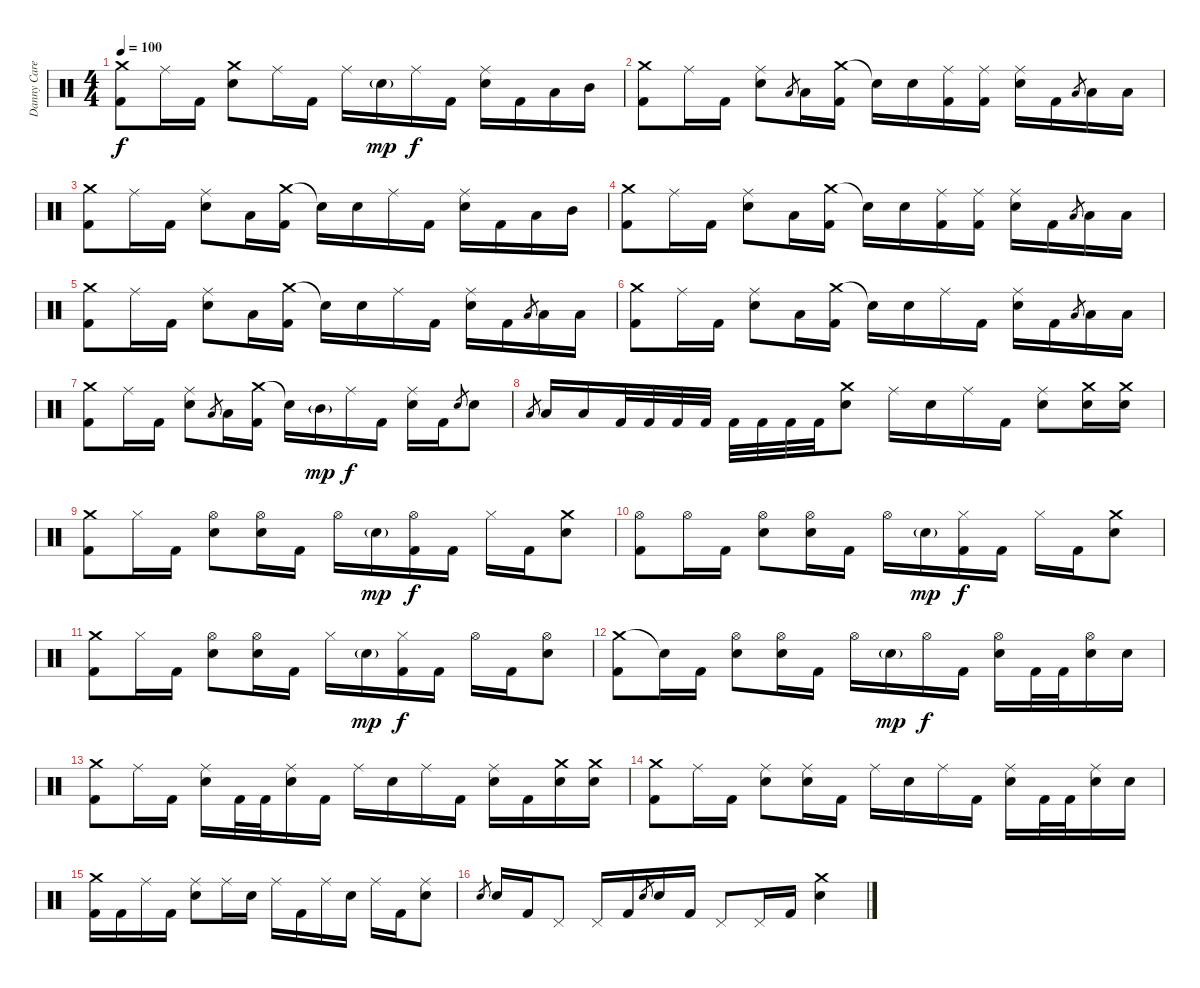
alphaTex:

\track ("Danny Carey Drums " "Danny Care") {instrument percussion}
\staff {score}
\articulation defaults
\ts (4 4)
\tempo 100
\clef neutral
\ks c
("Crash medium (hit)" "Kick (hit) 2").8{dy f} "Ride (middle)".16 "Kick (hit) 2".16 ("Crash medium (hit)" "Snare (hit) 2").8 "Ride (middle)".16 "Kick (hit) 2".16 "Ride (middle)".16 "Snare (hit) 2"{g}.16{dy mp} "Ride (middle)".16{dy f} "Kick (hit) 2".16 ("Ride (middle)" "Snare (hit) 2").16 "Kick (hit) 2".16 "Low Tom (hit)".16 "Mid Tom (hit)".16 |
("Crash medium (hit)" "Kick (hit) 2").8 "Ride (middle)".16 "Kick (hit) 2".16 ("Ride (middle)" "Snare (hit) 2").8 "Low Tom (hit)".8{gr} "Low Tom (hit)".16 ("Crash medium (hit)" "Kick (hit) 2").16 "Snare (hit)"{t}.16 "Snare (hit) 2".16 ("Ride (middle)" "Kick (hit) 2").16 ("Ride (middle)" "Kick (hit) 2").16 ("Ride (middle)" "Snare (hit) 2").16 "Kick (hit) 2".16 "Low Tom (hit)".8{gr} "Low Tom (hit)".16 "Low Tom (hit)".16 |
("Crash medium (hit)" "Kick (hit) 2").8 "Ride (middle)".16 "Kick (hit) 2".16 ("Ride (middle)" "Snare (hit) 2").8 "Low Tom (hit)".16 ("Crash medium (hit)" "Kick (hit) 2").16 "Snare (hit)"{t}.16 "Snare (hit) 2".16 "Ride (middle)".16 "Kick (hit) 2".16 ("Ride (middle)" "Snare (hit) 2").16 "Kick (hit) 2".16 "Low Tom (hit)".16 "Mid Tom (hit)".16 |
("Crash medium (hit)" "Kick (hit) 2").8 "Ride (middle)".16 "Kick (hit) 2".16 ("Ride (middle)" "Snare (hit) 2").8 "Low Tom (hit)".16 ("Crash medium (hit)" "Kick (hit) 2").16 "Snare (hit)"{t}.16 "Snare (hit) 2".16 ("Ride (middle)" "Kick (hit) 2").16 ("Ride (middle)" "Kick (hit) 2").16 ("Ride (middle)" "Snare (hit) 2").16 "Kick (hit) 2".16 "Low Tom (hit)".8{gr} "Low Tom (hit)".16 "Low Tom (hit)".16 |
("Crash medium (hit)" "Kick (hit) 2").8 "Ride (middle)".16 "Kick (hit) 2".16 ("Ride (middle)" "Snare (hit) 2").8 "Low Tom (hit)".16 ("Crash medium (hit)" "Kick (hit) 2").16 "Snare (hit)"{t}.16 "Snare (hit) 2".16 "Ride (middle)".16 "Kick (hit) 2".16 ("Ride (middle)" "Snare (hit) 2").16 "Kick (hit) 2".16 "Low Tom (hit)".8{gr} "Low Tom (hit)".16 "Low Tom (hit)".16 |
("Crash medium (hit)" "Kick (hit) 2").8 "Ride (middle)".16 "Kick (hit) 2".16 ("Ride (middle)" "Snare (hit) 2").8 "Low Tom (hit)".16 ("Crash medium (hit)" "Kick (hit) 2").16 "Snare (hit)"{t}.16 "Snare (hit) 2".16 "Ride (middle)".16 "Kick (hit) 2".16 ("Ride (middle)" "Snare (hit) 2").16 "Kick (hit) 2".16 "Low Tom (hit)".8{gr} "Low Tom (hit)".16 "Low Tom (hit)".16 |
("Crash medium (hit)" "Kick (hit) 2").8 "Ride (middle)".16 "Kick (hit) 2".16 ("Ride (middle)" "Snare (hit) 2").8 "Low Tom (hit)".8{gr} "Low Tom (hit)".16 ("Crash medium (hit)" "Kick (hit) 2").16 "Snare (hit)"{t}.16 "Mid Tom (hit)"{g}.16{dy mp} "Ride (middle)".16{dy f} "Kick (hit) 2".16 ("Ride (middle)" "Snare (hit) 2").16 "Kick (hit) 2".16 "Snare (hit) 2".8{gr} "Snare (hit) 2".8 |
"Low Tom (hit)".8{gr} "Low Tom (hit)".16 "Low Tom (hit)".16 "Kick (hit) 2".32 "Kick (hit) 2".32 "Kick (hit) 2".32 "Kick (hit) 2".32 "Kick (hit) 2".32 "Kick (hit) 2".32 "Kick (hit) 2".32 "Kick (hit) 2".32 ("Crash medium (hit)" "Snare (hit) 2").8 "Ride (middle)".16 "Snare (hit) 2".16 "Ride (middle)".16 "Kick (hit) 2".16 ("Ride (middle)" "Snare (hit) 2").8 ("Crash medium (hit)" "Snare (hit) 2").16 ("Crash medium (hit)" "Snare (hit) 2").16 |
("Crash medium (hit)" "Kick (hit) 2").8 "Hi-Hat (closed)".16 "Kick (hit) 2".16 ("Hi-Hat (open)" "Snare (hit) 2").8 ("Hi-Hat (open)" "Snare (hit) 2").16 "Kick (hit) 2".16 "Hi-Hat (open)".16 "Snare (hit) 2"{g}.16{dy mp} ("Hi-Hat (open)" "Kick (hit) 2").16{dy f} "Kick (hit) 2".16 "Hi-Hat (closed)".16 "Kick (hit) 2".16 ("Crash medium (hit)" "Snare (hit) 2").8 |
("Hi-Hat (open)" "Kick (hit) 2").8 "Hi-Hat (open)".16 "Kick (hit) 2".16 ("Hi-Hat (open)" "Snare (hit) 2").8 ("Hi-Hat (open)" "Snare (hit) 2").16 "Kick (hit) 2".16 "Hi-Hat (open)".16 "Snare (hit) 2"{g}.16{dy mp} ("Hi-Hat (closed)" "Kick (hit) 2").16{dy f} "Kick (hit) 2".16 "Hi-Hat (closed)".16 "Kick (hit) 2".16 ("Crash medium (hit)" "Snare (hit) 2").8 |
("Crash medium (hit)" "Kick (hit) 2").8 "Hi-Hat (closed)".16 "Kick (hit) 2".16 ("Hi-Hat (open)" "Snare (hit) 2").8 ("Hi-Hat (open)" "Snare (hit) 2").16 "Kick (hit) 2".16 "Hi-Hat (closed)".16 "Snare (hit) 2"{g}.16{dy mp} ("Hi-Hat (closed)" "Kick (hit) 2").16{dy f} "Kick (hit) 2".16 "Hi-Hat (open)".16 "Kick (hit) 2".16 ("Hi-Hat (open)" "Snare (hit) 2").8 |
("Crash medium (hit)" "Kick (hit) 2").8 "Snare (hit)"{t}.16 "Kick (hit) 2".16 ("Hi-Hat (open)" "Snare (hit) 2").8 ("Hi-Hat (open)" "Snare (hit) 2").16 "Kick (hit) 2".16 "Hi-Hat (open)".16 "Snare (hit) 2"{g}.16{dy mp} "Hi-Hat (open)".16{dy f} "Kick (hit) 2".16 ("Hi-Hat (open)" "Snare (hit) 2").16 "Kick (hit) 2".32 "Kick (hit) 2".32 ("Hi-Hat (open)" "Snare (hit) 2").16 "Snare (hit) 2".16 |
("Crash medium (hit)" "Kick (hit) 2").8 "Ride (middle)".16 "Kick (hit) 2".16 ("Ride (middle)" "Snare (hit) 2").16 "Kick (hit) 2".32 "Kick (hit) 2".32 ("Ride (middle)" "Snare (hit) 2").16 "Kick (hit) 2".16 "Ride (middle)".16 "Snare (hit) 2".16 "Ride (middle)".16 "Kick (hit) 2".16 ("Ride (middle)" "Snare (hit) 2").16 "Kick (hit) 2".16 ("Crash medium (hit)" "Snare (hit) 2").16 ("Crash medium (hit)" "Snare (hit) 2").16 |
("Crash medium (hit)" "Kick (hit) 2").8 "Ride (middle)".16 "Kick (hit) 2".16 ("Ride (middle)" "Snare (hit) 2").8 ("Ride (middle)" "Snare (hit) 2").16 "Kick (hit) 2".16 "Ride (middle)".16 "Snare (hit) 2".16 "Ride (middle)".16 "Kick (hit) 2".16 ("Ride (middle)" "Snare (hit) 2").16 "Kick (hit) 2".32 "Kick (hit) 2".32 ("Ride (middle)" "Snare (hit) 2").16 "Snare (hit) 2".16 |
("Crash medium (hit)" "Kick (hit) 2").16 "Kick (hit) 2".16 "Ride (middle)".16 "Kick (hit) 2".16 ("Ride (middle)" "Snare (hit) 2").8 "Ride (middle)".16 "Snare (hit) 2".16 "Ride (middle)".16 "Kick (hit) 2".16 "Ride (middle)".16 "Snare (hit) 2".16 "Ride (middle)".16 "Kick (hit) 2".16 ("Ride (middle)" "Snare (hit) 2").8 |
"Snare (hit) 2".8{gr} "Snare (hit) 2".16 "Kick (hit) 2".16 "Pedal Hi-Hat (hit)".8 "Pedal Hi-Hat (hit)".16 "Kick (hit) 2".16 "Snare (hit) 2".8{gr} "Snare (hit) 2".16 "Kick (hit) 2".16 "Pedal Hi-Hat (hit)".8 "Pedal Hi-Hat (hit)".16 "Kick (hit) 2".16 ("Crash medium (hit)" "Snare (hit) 2").4
